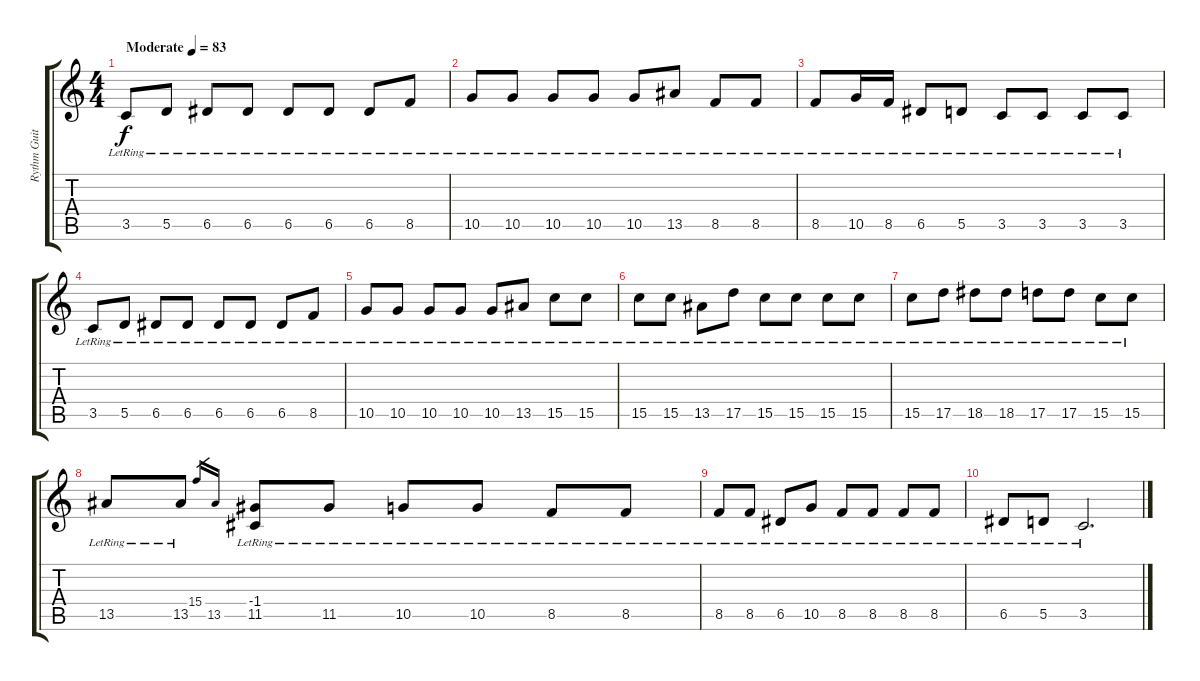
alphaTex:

\track ("Rythm Guitar" "Rythm Guit") {instrument acousticguitarsteel}
\staff {score tabs}
\tuning (E4 B3 G3 D3 A2 E2) {hide}
\ts (4 4)
\tempo (83 "Moderate")
\clef g2
\ks c
3.5{lr}.8{dy f instrument acousticguitarsteel} 5.5{lr}.8 6.5{lr}.8 6.5{lr}.8 6.5{lr}.8 6.5{lr}.8 6.5{lr}.8 8.5{lr}.8 |
10.5{lr}.8 10.5{lr}.8 10.5{lr}.8 10.5{lr}.8 10.5{lr}.8 13.5{lr}.8 8.5{lr}.8 8.5{lr}.8 |
8.5{lr}.8 10.5{lr}.16 8.5{lr}.16 6.5{lr}.8 5.5{lr}.8 3.5{lr}.8 3.5{lr}.8 3.5{lr}.8 3.5{lr}.8 |
3.5{lr}.8 5.5{lr}.8 6.5{lr}.8 6.5{lr}.8 6.5{lr}.8 6.5{lr}.8 6.5{lr}.8 8.5{lr}.8 |
10.5{lr}.8 10.5{lr}.8 10.5{lr}.8 10.5{lr}.8 10.5{lr}.8 13.5{lr}.8 15.5{lr}.8 15.5{lr}.8 |
15.5{lr}.8 15.5{lr}.8 13.5{lr}.8 17.5{lr}.8 15.5{lr}.8 15.5{lr}.8 15.5{lr}.8 15.5{lr}.8 |
15.5{lr}.8 17.5{lr}.8 18.5{lr}.8 18.5{lr}.8 17.5{lr}.8 17.5{lr}.8 15.5{lr}.8 15.5{lr}.8 |
13.5{lr}.8 13.5{lr}.8 15.4.16{gr} 13.5.16{gr} (-1.4 11.5{lr}).8 11.5{lr}.8 10.5{lr}.8 10.5{lr}.8 8.5{lr}.8 8.5{lr}.8 |
8.5{lr}.8 8.5{lr}.8 6.5{lr}.8 10.5{lr}.8 8.5{lr}.8 8.5{lr}.8 8.5{lr}.8 8.5{lr}.8 |
6.5{lr}.8 5.5{lr}.8 3.5{lr}.2{d}
